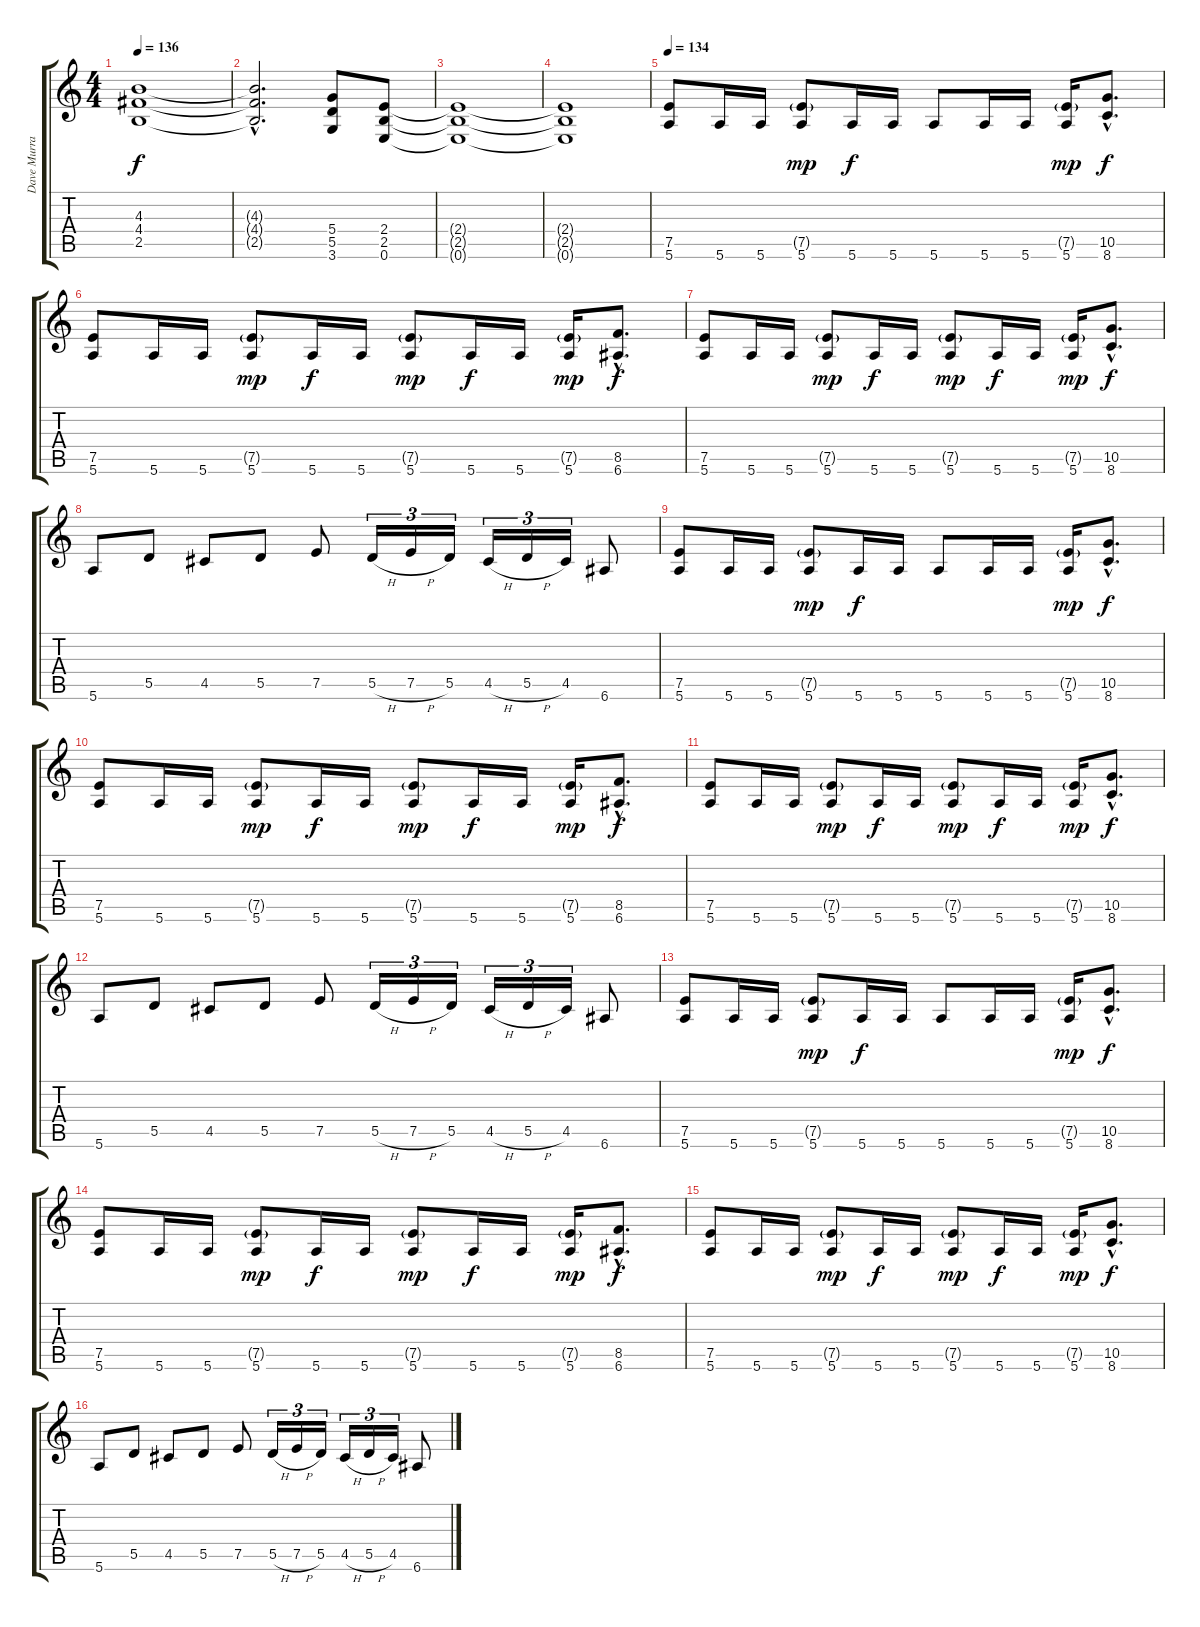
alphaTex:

\track ("Dave Murray" "Dave Murra") {instrument distortionguitar}
\staff {score tabs}
\tuning (E4 B3 G3 D3 A2 E2) {hide}
\ts (4 4)
\tempo 136
\clef g2
\ks c
(4.3{t} 4.4{t} 2.5{t}).1{dy f} |
(4.3{hac t} 4.4{hac t} 2.5{hac t}).2{d} (5.4 5.5 3.6).8 (2.4 2.5 0.6).8 |
(2.4{t} 2.5{t} 0.6{t}).1 |
(2.4{t} 2.5{t} 0.6{t}).1 |
\tempo 134
(7.5 5.6).8 5.6.16 5.6.16 (7.5{g} 5.6).8{dy mp} 5.6.16{dy f} 5.6.16 5.6.8 5.6.16 5.6.16 (7.5{g} 5.6).16{dy mp} (10.5{hac} 8.6{hac}).8{d dy f} |
(7.5 5.6).8 5.6.16 5.6.16 (7.5{g} 5.6).8{dy mp} 5.6.16{dy f} 5.6.16 (7.5{g} 5.6).8{dy mp} 5.6.16{dy f} 5.6.16 (7.5{g} 5.6).16{dy mp} (8.5{hac} 6.6{hac}).8{d dy f} |
(7.5 5.6).8 5.6.16 5.6.16 (7.5{g} 5.6).8{dy mp} 5.6.16{dy f} 5.6.16 (7.5{g} 5.6).8{dy mp} 5.6.16{dy f} 5.6.16 (7.5{g} 5.6).16{dy mp} (10.5{hac} 8.6{hac}).8{d dy f} |
5.6.8 5.5.8 4.5.8 5.5.8 7.5.8 5.5{h}.16{tu (3 2)} 7.5{h}.16{tu (3 2)} 5.5.16{tu (3 2)} 4.5{h}.16{tu (3 2)} 5.5{h}.16{tu (3 2)} 4.5.16{tu (3 2)} 6.6.8 |
(7.5 5.6).8 5.6.16 5.6.16 (7.5{g} 5.6).8{dy mp} 5.6.16{dy f} 5.6.16 5.6.8 5.6.16 5.6.16 (7.5{g} 5.6).16{dy mp} (10.5{hac} 8.6{hac}).8{d dy f} |
(7.5 5.6).8 5.6.16 5.6.16 (7.5{g} 5.6).8{dy mp} 5.6.16{dy f} 5.6.16 (7.5{g} 5.6).8{dy mp} 5.6.16{dy f} 5.6.16 (7.5{g} 5.6).16{dy mp} (8.5{hac} 6.6{hac}).8{d dy f} |
(7.5 5.6).8 5.6.16 5.6.16 (7.5{g} 5.6).8{dy mp} 5.6.16{dy f} 5.6.16 (7.5{g} 5.6).8{dy mp} 5.6.16{dy f} 5.6.16 (7.5{g} 5.6).16{dy mp} (10.5{hac} 8.6{hac}).8{d dy f} |
5.6.8 5.5.8 4.5.8 5.5.8 7.5.8 5.5{h}.16{tu (3 2)} 7.5{h}.16{tu (3 2)} 5.5.16{tu (3 2)} 4.5{h}.16{tu (3 2)} 5.5{h}.16{tu (3 2)} 4.5.16{tu (3 2)} 6.6.8 |
(7.5 5.6).8 5.6.16 5.6.16 (7.5{g} 5.6).8{dy mp} 5.6.16{dy f} 5.6.16 5.6.8 5.6.16 5.6.16 (7.5{g} 5.6).16{dy mp} (10.5{hac} 8.6{hac}).8{d dy f} |
(7.5 5.6).8 5.6.16 5.6.16 (7.5{g} 5.6).8{dy mp} 5.6.16{dy f} 5.6.16 (7.5{g} 5.6).8{dy mp} 5.6.16{dy f} 5.6.16 (7.5{g} 5.6).16{dy mp} (8.5{hac} 6.6{hac}).8{d dy f} |
(7.5 5.6).8 5.6.16 5.6.16 (7.5{g} 5.6).8{dy mp} 5.6.16{dy f} 5.6.16 (7.5{g} 5.6).8{dy mp} 5.6.16{dy f} 5.6.16 (7.5{g} 5.6).16{dy mp} (10.5{hac} 8.6{hac}).8{d dy f} |
5.6.8 5.5.8 4.5.8 5.5.8 7.5.8 5.5{h}.16{tu (3 2)} 7.5{h}.16{tu (3 2)} 5.5.16{tu (3 2)} 4.5{h}.16{tu (3 2)} 5.5{h}.16{tu (3 2)} 4.5.16{tu (3 2)} 6.6.8
